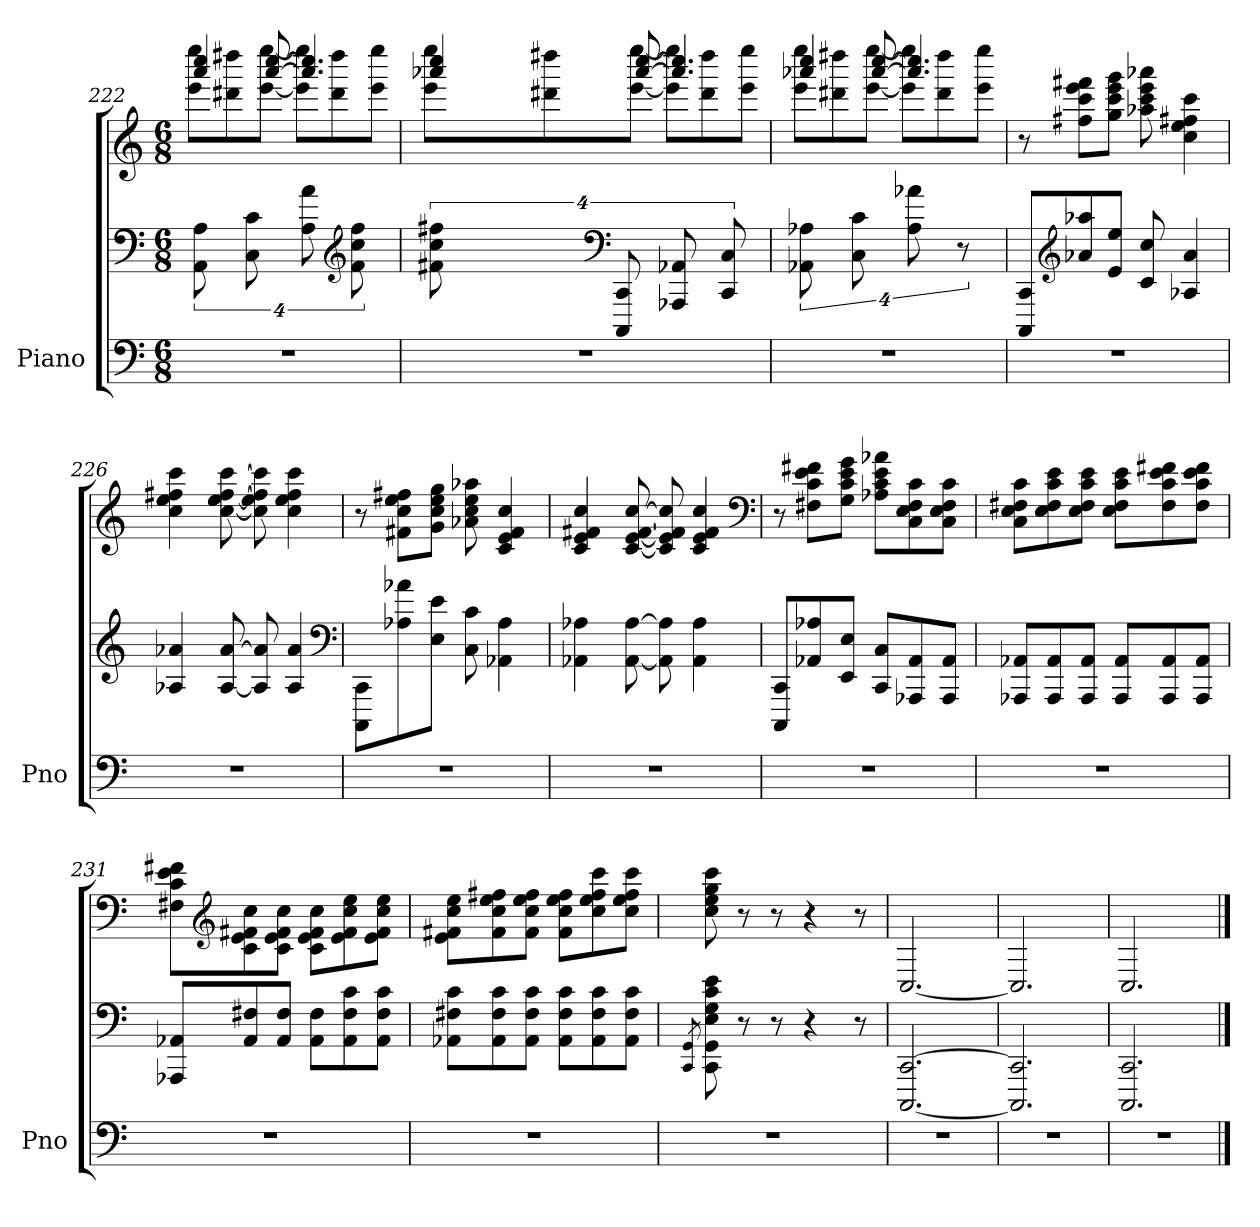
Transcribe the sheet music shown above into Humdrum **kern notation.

**kern	**kern	**kern
*part1	*part1	*part1
*staff3	*staff2	*staff1
*I"Piano	*	*
*I'Pno	*	*
*clefF4	*clefF4	*clefG2
*k[]	*k[]	*k[]
*M6/8	*M6/8	*M6/8
=222	=222	=222
*	*	*^
2.r	16%3AA 16%3A	4aaa/ 4cccc/	8eee\ 8eeee\L
.	.	.	8ddd#X 8dddd#X
.	16%3C 16%3c	.	.
.	.	[8aaa/ [8cccc/	[8eee [8eeeeJ
.	16%3A 16%3a	4.aaa]/ 4.cccc]/	8eee]\ 8eeee]\L
.	.	.	8ddd# 8dddd#
*	*clefG2	*	*
.	16%3f 16%3cc 16%3ff	.	.
.	.	.	8eee 8eeeeJ
=223	=223	=223	=223
2.r	16%3f#X 16%3cc 16%3ff#X	4aaa-X/ 4cccc/	8eee\ 8eeee\L
.	.	.	8ddd#X 8dddd#X
*	*clefF4	*	*
.	16%3CCC 16%3CC	.	.
.	.	[8aaa-/ [8cccc/	[8eee [8eeeeJ
.	16%3AAA-X 16%3AA-X	4.aaa-]/ 4.cccc]/	8eee]\ 8eeee]\L
.	.	.	8ddd# 8dddd#
.	16%3CC 16%3C	.	.
.	.	.	8eee 8eeeeJ
=224	=224	=224	=224
2.r	16%3AA-X 16%3A-X	4aaa-X/ 4cccc/	8eee\ 8eeee\L
.	.	.	8ddd#X 8dddd#X
.	16%3C 16%3c	.	.
.	.	[8aaa-/ [8cccc/	[8eee [8eeeeJ
.	16%3A- 16%3a-X	4.aaa-]/ 4.cccc]/	8eee]\ 8eeee]\L
.	.	.	8ddd# 8dddd#
.	16%3r	.	.
.	.	.	8eee 8eeeeJ
*	*	*v	*v
=225	=225	=225
2.r	8CCC 8CCL	8r
*	*clefG2	*
.	8a-X 8aa-X	8ff#X 8ccc 8eee 8fff#XL
.	8e 8eeJ	8gg 8ccc 8eee 8gggJ
.	8c 8cc	8aa-X 8ccc 8eee 8aaa-X
.	4A-X 4a-	4cc 4ee 4ff#X 4ccc
=226	=226	=226
2.r	4A-X 4a-X	4cc 4ee 4ff#X 4ccc
.	[8A- [8a-	[8cc [8ee [8ff# [8ccc
.	8A-] 8a-]	8cc] 8ee] 8ff#] 8ccc]
.	4A- 4a-	4cc 4ee 4ff# 4ccc
*	*clefF4	*
=227	=227	=227
2.r	8CCC\ 8CC\L	8r
.	8A-X 8a-X	8f#X 8cc 8ee 8ff#XL
.	8E 8eJ	8g 8cc 8ee 8ggJ
.	8C 8c	8a-X 8cc 8ee 8aa-X
.	4AA-X 4A-	4c 4e 4f# 4cc
=228	=228	=228
2.r	4AA-X 4A-X	4c 4e 4f#X 4cc
.	[8AA- [8A-	[8c [8e [8f# [8cc
.	8AA-] 8A-]	8c] 8e] 8f#] 8cc]
.	4AA- 4A-	4c 4e 4f# 4cc
*	*	*clefF4
=229	=229	=229
2.r	8CCC 8CCL	8r
.	8AA-X 8A-X	8F#X 8c 8e 8f#XL
.	8EE 8EJ	8G 8c 8e 8gJ
.	8CC 8CL	8A-X 8c 8e 8a-XL
.	8AAA-X 8AA-	8C 8E 8F# 8c
.	8AAA- 8AA-J	8C 8E 8F# 8cJ
=230	=230	=230
2.r	8AAA-X 8AA-XL	8C 8E 8F#X 8cL
.	8AAA- 8AA-	8E 8F# 8c 8e
.	8AAA- 8AA-J	8E 8F# 8c 8eJ
.	8AAA- 8AA-L	8E 8F# 8c 8eL
.	8AAA- 8AA-	8F# 8c 8e 8f#X
.	8AAA- 8AA-J	8F# 8c 8e 8f#J
=231	=231	=231
2.r	8AAA-X 8AA-XL	8F#X 8c 8e 8f#XL
*	*	*clefG2
.	8AA- 8F#X	8c 8e 8f#X 8cc
.	8AA- 8F#J	8c 8e 8f# 8ccJ
.	8AA- 8F#L	8c\ 8e\ 8f#\ 8cc\L
.	8AA- 8F# 8c	8e 8f# 8cc 8ee
.	8AA- 8F# 8cJ	8e 8f# 8cc 8eeJ
=232	=232	=232
2.r	8AA-X 8F#X 8cL	8e 8f#X 8cc 8eeL
.	8AA- 8F# 8c	8f# 8cc 8ee 8ff#X
.	8AA- 8F# 8cJ	8f# 8cc 8ee 8ff#J
.	8AA- 8F# 8cL	8f# 8cc 8ee 8ff#L
.	8AA- 8F# 8c	8cc 8ee 8ff# 8ccc
.	8AA- 8F# 8cJ	8cc 8ee 8ff# 8cccJ
=233	=233	=233
.	8qCC 8qGG	.
2.r	8CC] 8GG] 8E 8G 8c 8e	8cc 8ee 8gg 8ccc
.	8r	8r
.	8r	8r
.	4r	4r
.	8r	8r
=234	=234	=234
2.r	[2.CCC [2.CC	[2.C
=235	=235	=235
2.r	2.CCC] 2.CC]	2.C]
=236	=236	=236
2.r	2.CCC 2.CC	2.C
==	==	==
*-	*-	*-
